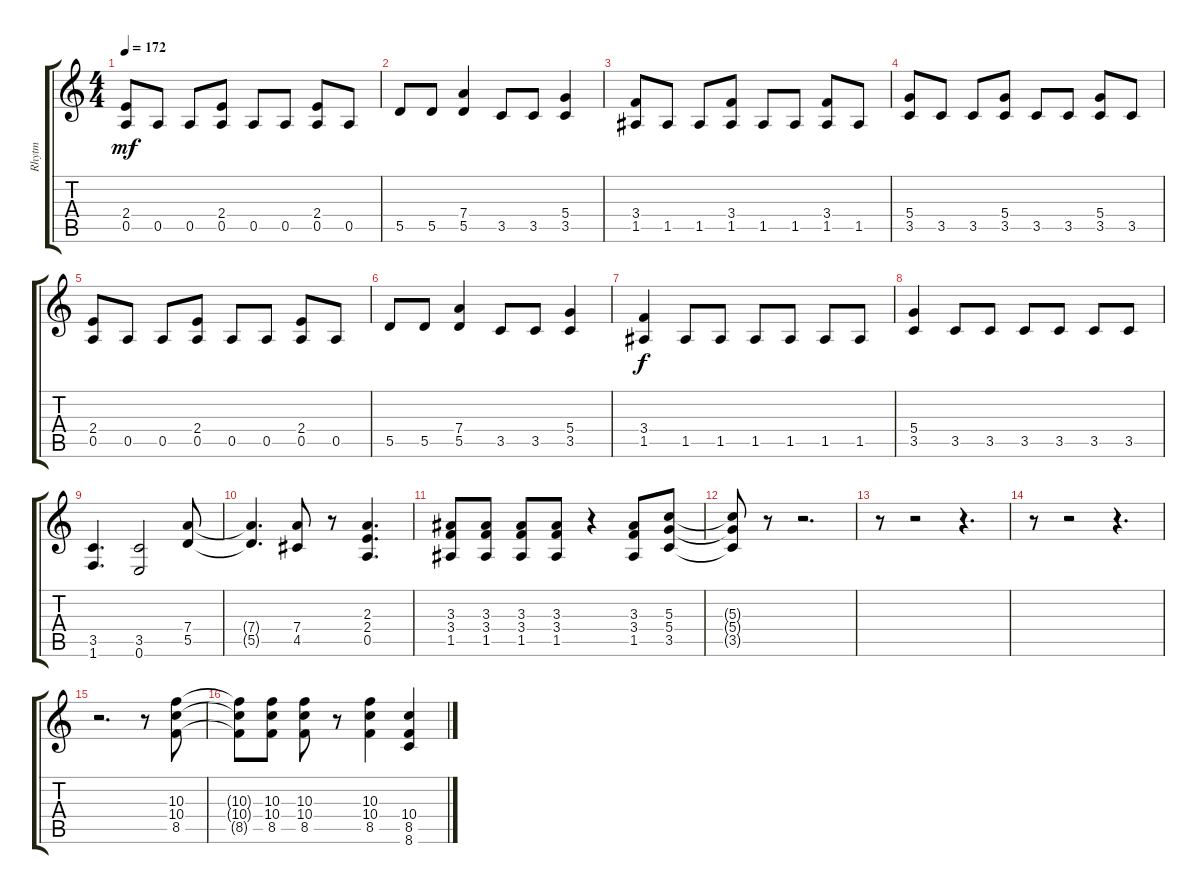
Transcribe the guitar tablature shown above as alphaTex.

\track ("Rhytm" "Rhytm") {instrument distortionguitar}
\staff {score tabs}
\tuning (E4 B3 G3 D3 A2 E2) {hide}
\ts (4 4)
\tempo 172
\clef g2
\ks c
(2.4 0.5).8{dy mf} 0.5.8 0.5.8 (2.4 0.5).8 0.5.8 0.5.8 (2.4 0.5).8 0.5.8 |
5.5.8 5.5.8 (7.4 5.5).4 3.5.8 3.5.8 (5.4 3.5).4 |
(3.4 1.5).8 1.5.8 1.5.8 (3.4 1.5).8 1.5.8 1.5.8 (3.4 1.5).8 1.5.8 |
(5.4 3.5).8 3.5.8 3.5.8 (5.4 3.5).8 3.5.8 3.5.8 (5.4 3.5).8 3.5.8 |
(2.4 0.5).8 0.5.8 0.5.8 (2.4 0.5).8 0.5.8 0.5.8 (2.4 0.5).8 0.5.8 |
5.5.8 5.5.8 (7.4 5.5).4 3.5.8 3.5.8 (5.4 3.5).4 |
(3.4 1.5).4{dy f} 1.5.8 1.5.8 1.5.8 1.5.8 1.5.8 1.5.8 |
(5.4 3.5).4 3.5.8 3.5.8 3.5.8 3.5.8 3.5.8 3.5.8 |
(3.5 1.6).4{d} (3.5 0.6).2 (7.4 5.5).8 |
(7.4{t} 5.5{t}).4{d} (7.4 4.5).8 r.8 (2.3 2.4 0.5).4{d} |
(3.3 3.4 1.5).8 (3.3 3.4 1.5).8 (3.3 3.4 1.5).8 (3.3 3.4 1.5).8 r.4 (3.3 3.4 1.5).8 (5.3 5.4 3.5).8 |
(5.3{t} 5.4{t} 3.5{t}).8 r.8 r.2{d} |
r.8 r.2 r.4{d} |
r.8 r.2 r.4{d} |
r.2{d} r.8 (10.3 10.4 8.5).8 |
(10.3{t} 10.4{t} 8.5{t}).8 (10.3 10.4 8.5).8 (10.3 10.4 8.5).8 r.8 (10.3 10.4 8.5).4 (10.4 8.5 8.6).4
